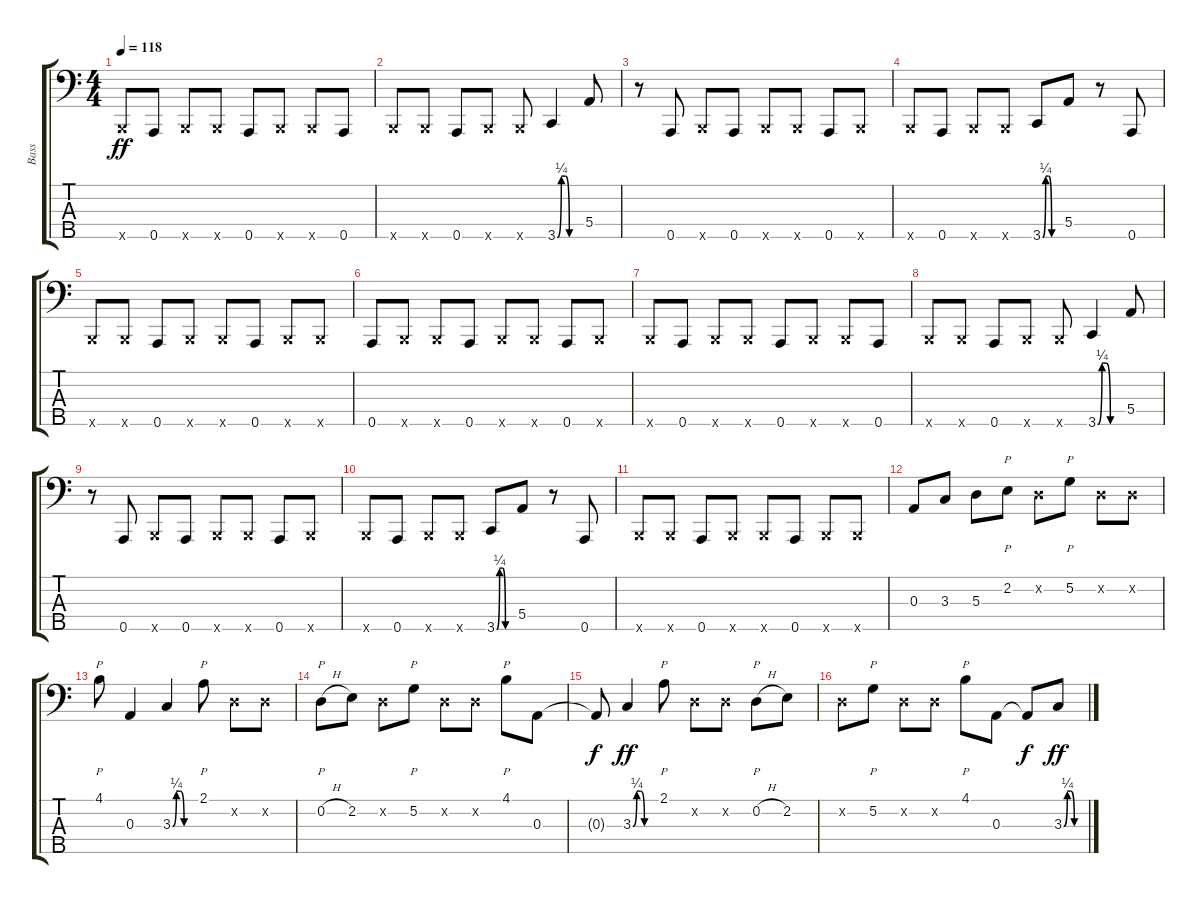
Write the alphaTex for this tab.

\track ("Bass" "Bass") {instrument electricbassfinger}
\staff {score tabs}
\tuning (G2 D2 A1 E1 A0) {hide}
\ts (4 4)
\tempo 118
\clef f4
\ks c
2.5{x}.8{dy ff} 0.5.8 2.5{x}.8 2.5{x}.8 0.5.8 2.5{x}.8 2.5{x}.8 0.5.8 |
2.5{x}.8 2.5{x}.8 0.5.8 2.5{x}.8 2.5{x}.8 3.5{be (custom 0 0 10 1 20 1 30 0 60 0)}.4 5.4.8 |
r.8 0.5.8 2.5{x}.8 0.5.8 2.5{x}.8 2.5{x}.8 0.5.8 2.5{x}.8 |
2.5{x}.8 0.5.8 2.5{x}.8 2.5{x}.8 3.5{be (custom 0 0 10 1 20 1 30 0 60 0)}.8 5.4.8 r.8 0.5.8 |
2.5{x}.8 2.5{x}.8 0.5.8 2.5{x}.8 2.5{x}.8 0.5.8 2.5{x}.8 2.5{x}.8 |
0.5.8 2.5{x}.8 2.5{x}.8 0.5.8 2.5{x}.8 2.5{x}.8 0.5.8 2.5{x}.8 |
2.5{x}.8 0.5.8 2.5{x}.8 2.5{x}.8 0.5.8 2.5{x}.8 2.5{x}.8 0.5.8 |
2.5{x}.8 2.5{x}.8 0.5.8 2.5{x}.8 2.5{x}.8 3.5{be (custom 0 0 10 1 20 1 30 0 60 0)}.4 5.4.8 |
r.8 0.5.8 2.5{x}.8 0.5.8 2.5{x}.8 2.5{x}.8 0.5.8 2.5{x}.8 |
2.5{x}.8 0.5.8 2.5{x}.8 2.5{x}.8 3.5{be (custom 0 0 10 1 20 1 30 0 60 0)}.8 5.4.8 r.8 0.5.8 |
2.5{x}.8 2.5{x}.8 0.5.8 2.5{x}.8 2.5{x}.8 0.5.8 2.5{x}.8 2.5{x}.8 |
\section ("" "")
0.3.8 3.3.8 5.3.8 2.2.8{p instrument slapbass1} 0.2{x}.8{instrument electricbassfinger} 5.2.8{p instrument slapbass1} 0.2{x}.8{instrument electricbassfinger} 0.2{x}.8 |
4.1.8{p instrument slapbass1} 0.3.4{instrument electricbassfinger} 3.3{be (custom 0 0 10 1 20 1 30 0 60 0)}.4 2.1.8{p instrument slapbass1} 0.2{x}.8{instrument electricbassfinger} 0.2{x}.8 |
0.2{h}.8{p instrument slapbass1} 2.2.8 0.2{x}.8{instrument electricbassfinger} 5.2.8{p instrument slapbass1} 0.2{x}.8{instrument electricbassfinger} 0.2{x}.8 4.1.8{p instrument slapbass1} 0.3.8{instrument electricbassfinger} |
0.3{t}.8{dy f} 3.3{be (custom 0 0 10 1 20 1 30 0 60 0)}.4{dy ff} 2.1.8{p instrument slapbass1} 0.2{x}.8{instrument electricbassfinger} 0.2{x}.8 0.2{h}.8{p instrument slapbass1} 2.2.8 |
0.2{x}.8{instrument electricbassfinger} 5.2.8{p instrument slapbass1} 0.2{x}.8{instrument electricbassfinger} 0.2{x}.8 4.1.8{p instrument slapbass1} 0.3.8{instrument electricbassfinger} 0.3{t}.8{dy f} 3.3{be (custom 0 0 10 1 20 1 30 0 60 0)}.8{dy ff}
